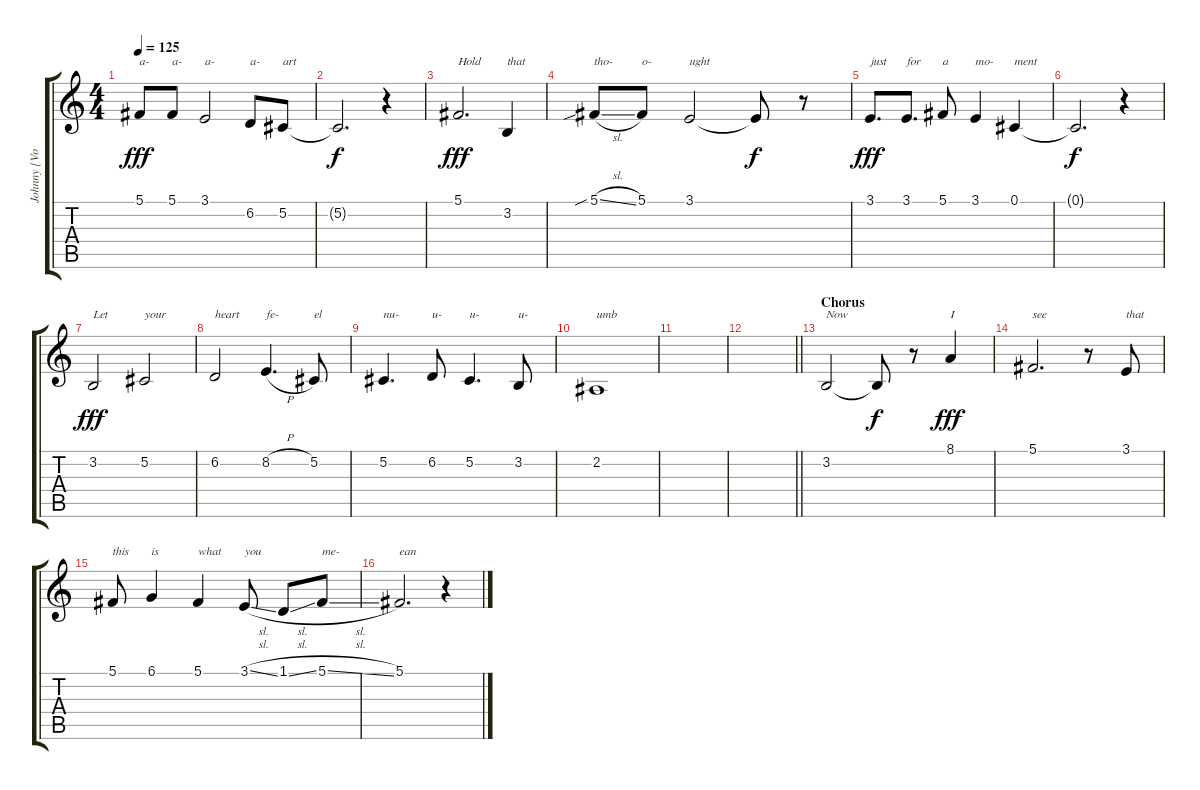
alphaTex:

\track ("Johnny [Vox]" "Johnny [Vo") {instrument lead2sawtooth}
\staff {score tabs}
\tuning (Db4 Ab3 E3 B2 Gb2 B1) {hide}
\ts (4 4)
\tempo 125
\clef g2
\ks c
5.1.8{txt "a-" dy fff} 5.1.8{txt "a-"} 3.1.2{txt "a-"} 6.2.8{txt "a-"} 5.2.8{txt "art"} |
5.2{t}.2{d dy f} r.4 |
5.1.2{d txt "Hold" dy fff} 3.2.4{txt "that"} |
5.1{sib sl}.8{txt "tho-"} 5.1.8{txt "o-"} 3.1.2{txt "ught"} 3.1{t}.8{dy f} r.8 |
3.1.8{d txt "just" dy fff} 3.1.8{d txt "for"} 5.1.8{txt "a"} 3.1.4{txt "mo-"} 0.1.4{txt "ment"} |
0.1{t}.2{d dy f} r.4 |
3.2.2{txt "Let" dy fff} 5.2.2{txt "your"} |
6.2.2{txt "heart"} 8.2{h}.4{d txt "fe-"} 5.2.8{txt "el"} |
5.2.4{d txt "nu-"} 6.2.8{txt "u-"} 5.2.4{d txt "u-"} 3.2.8{txt "u-"} |
2.2.1{txt "umb"} |
|
\barLineRight lightlight
|
\section ("" "Chorus")
3.2.2{txt "Now"} 3.2{t}.8{dy f} r.8 8.1.4{txt "I" dy fff} |
5.1.2{d txt "see"} r.8 3.1.8{txt "that"} |
5.1.8{txt "this"} 6.1.4{txt "is"} 5.1.4{txt "what"} 3.1{sl}.8{txt "you"} 1.1{sl}.8 5.1{sl}.8{txt "me-"} |
5.1.2{d txt "ean"} r.4
